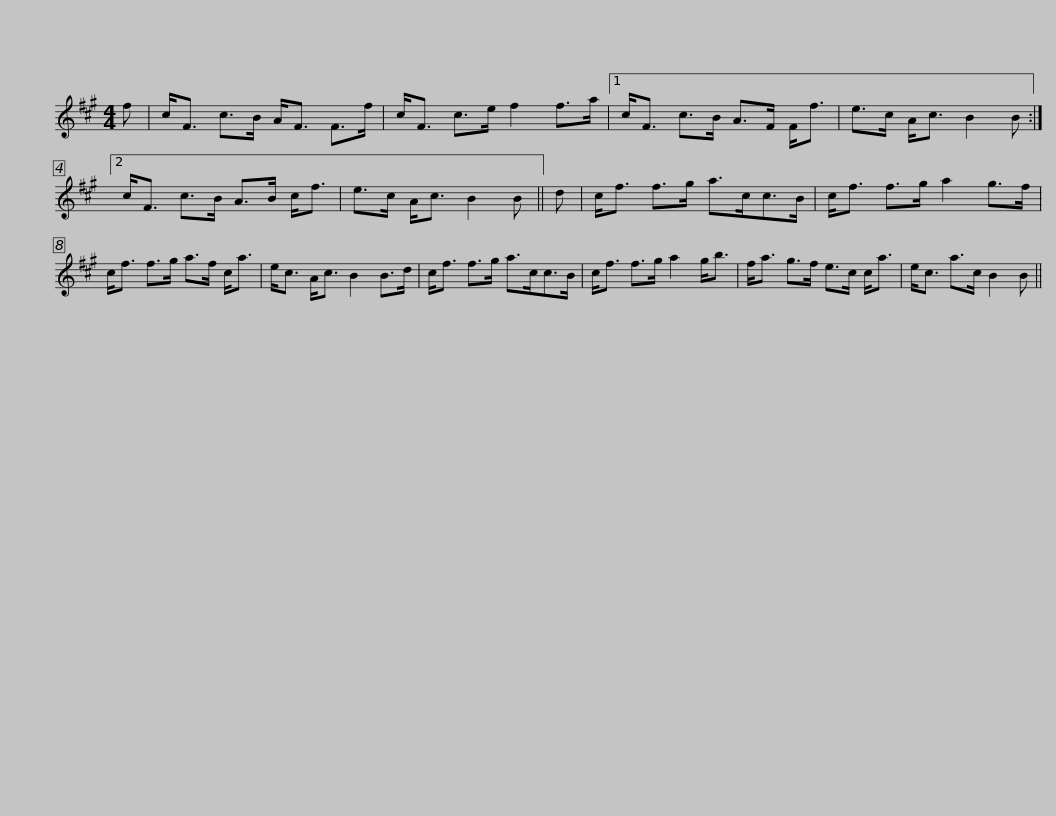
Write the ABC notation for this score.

X:1
L:1/8
M:4/4
I:linebreak $
K:A
V:1 treble
V:1
 f | c<F c>B A<F F>f | c<F c>e f2 f>a |1 c<F c>B A>F F<f | e>c A<c B2 B :|2$ %5
 c<F c>B A>B c<f | e>c A<c B2 B || d | c<f f>g a>cc>B | c<f f>g a2 g>f |$ %10
 c<f f>g a>f c<a | e<c A<c B2 B>d | c<f f>g a>cc>B | c<f f>g a2 g<b |$ f<a g>f e>c c<a | %15
 e<c a>c B2 B || %16
